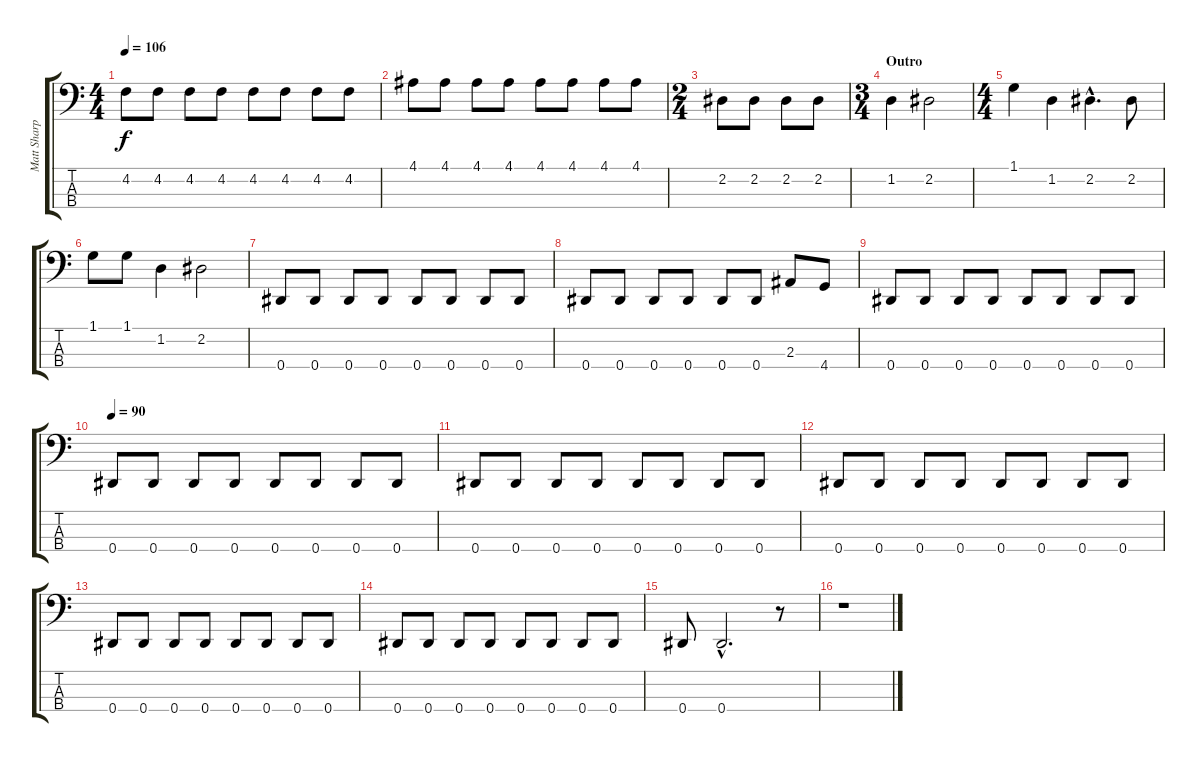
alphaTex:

\track ("Matt Sharp" "Matt Sharp") {instrument electricbasspick}
\staff {score tabs}
\tuning (Gb2 Db2 Ab1 Eb1) {hide}
\ts (4 4)
\tempo 106
\clef f4
\ks c
4.2.8{dy f} 4.2.8 4.2.8 4.2.8 4.2.8 4.2.8 4.2.8 4.2.8 |
4.1.8 4.1.8 4.1.8 4.1.8 4.1.8 4.1.8 4.1.8 4.1.8 |
\ts (2 4)
2.2.8 2.2.8 2.2.8 2.2.8 |
\ts (3 4)
\section ("" "Outro")
1.2.4 2.2.2 |
\ts (4 4)
1.1.4 1.2.4 2.2{hac}.4{d} 2.2.8 |
1.1.8 1.1.8 1.2.4 2.2.2 |
0.4.8 0.4.8 0.4.8 0.4.8 0.4.8 0.4.8 0.4.8 0.4.8 |
0.4.8 0.4.8 0.4.8 0.4.8 0.4.8 0.4.8 2.3.8 4.4.8 |
0.4.8 0.4.8 0.4.8 0.4.8 0.4.8 0.4.8 0.4.8 0.4.8 |
\tempo 90
0.4.8 0.4.8 0.4.8 0.4.8 0.4.8 0.4.8 0.4.8 0.4.8 |
0.4.8 0.4.8 0.4.8 0.4.8 0.4.8 0.4.8 0.4.8 0.4.8 |
0.4.8 0.4.8 0.4.8 0.4.8 0.4.8 0.4.8 0.4.8 0.4.8 |
0.4.8 0.4.8 0.4.8 0.4.8 0.4.8 0.4.8 0.4.8 0.4.8 |
0.4.8 0.4.8 0.4.8 0.4.8 0.4.8 0.4.8 0.4.8 0.4.8 |
0.4.8 0.4{hac}.2{d} r.8 |
r.1
